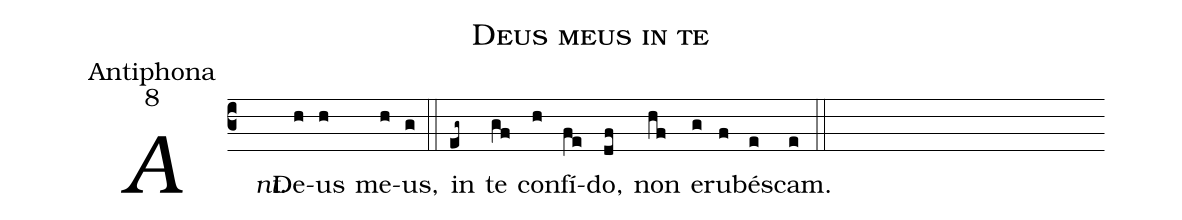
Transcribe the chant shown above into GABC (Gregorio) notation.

name:Deus meus in te;
office-part:Antiphona;
mode:8;
%%
(c3) <i>Ant.</i>() De(h)us(h) me(h)us,(g) (::)
in(eg~) te(gf) con(h)fí(fe)do,(df) non(hf) e(g)ru(f)bé(e)scam.(e) (::)
